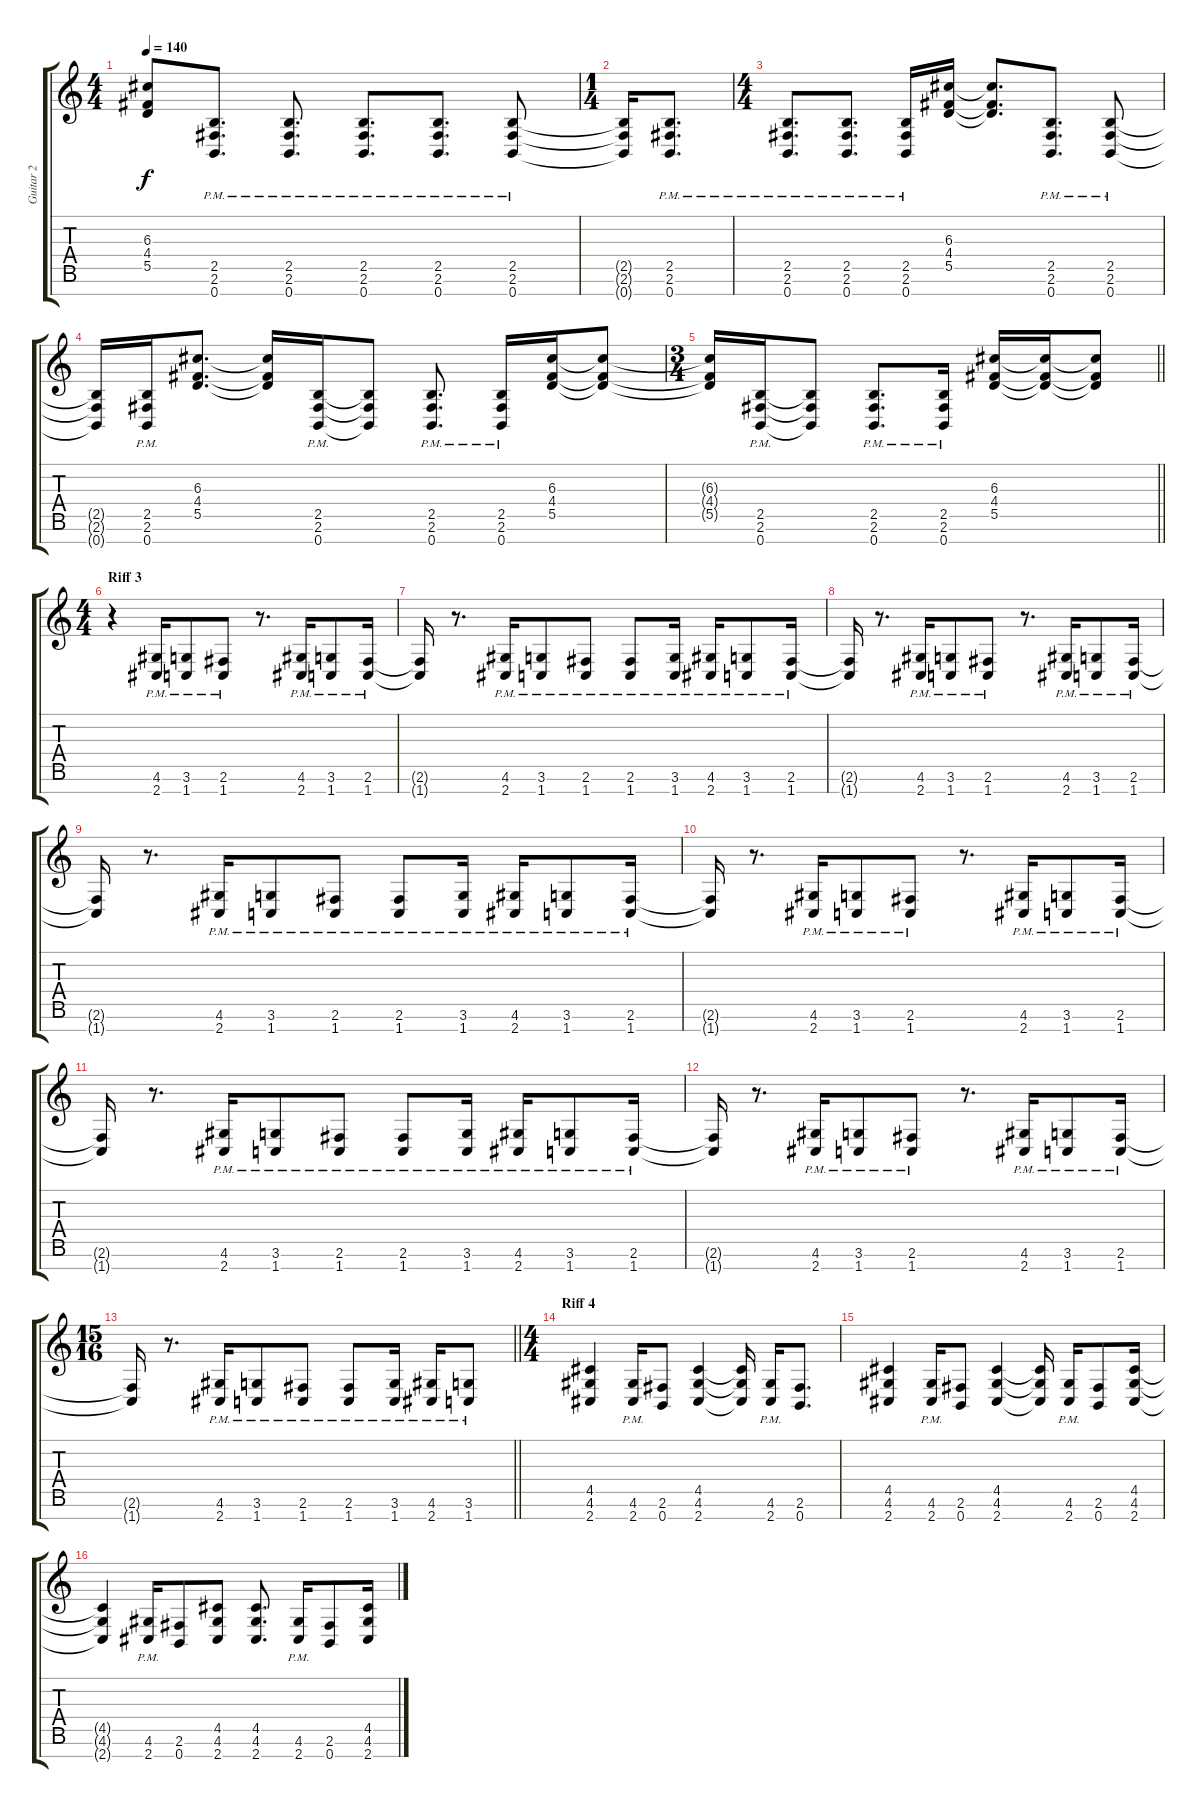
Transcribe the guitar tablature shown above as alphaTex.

\track ("Guitar 2" "Guitar 2") {instrument distortionguitar}
\staff {score tabs}
\tuning (E4 B3 G3 D3 A2 E2 B1) {hide}
\ts (4 4)
\tempo 140
\clef g2
\ks c
(6.3{t} 4.4{t} 5.5{t}).8{dy f} (2.5{pm} 2.6{pm} 0.7{pm}).8{d} (2.5{pm} 2.6{pm} 0.7{pm}).8{d} (2.5{pm} 2.6{pm} 0.7{pm}).8{d} (2.5{pm} 2.6{pm} 0.7{pm}).8{d} (2.5{pm} 2.6{pm} 0.7{pm}).8 |
\ts (1 4)
(2.5{t} 2.6{t} 0.7{t}).16 (2.5{pm} 2.6{pm} 0.7{pm}).8{d} |
\ts (4 4)
(2.5{pm} 2.6{pm} 0.7{pm}).8{d} (2.5{pm} 2.6{pm} 0.7{pm}).8{d} (2.5{pm} 2.6{pm} 0.7{pm}).16 (6.3 4.4 5.5).16 (6.3{t} 4.4{t} 5.5{t}).8{d} (2.5{pm} 2.6{pm} 0.7{pm}).8{d} (2.5{pm} 2.6{pm} 0.7{pm}).8 |
(2.5{t} 2.6{t} 0.7{t}).16 (2.5{pm} 2.6{pm} 0.7{pm}).16 (6.3 4.4 5.5).8{d} (6.3{t} 4.4{t} 5.5{t}).16 (2.5{pm} 2.6{pm} 0.7{pm}).16 (2.5{t} 2.6{t} 0.7{t}).8 (2.5{pm} 2.6{pm} 0.7{pm}).8{d} (2.5{pm} 2.6{pm} 0.7{pm}).16 (6.3 4.4 5.5).16 (6.3{t} 4.4{t} 5.5{t}).8 |
\ts (3 4)
\barLineRight lightlight
(6.3{t} 4.4{t} 5.5{t}).16 (2.5{pm} 2.6{pm} 0.7{pm}).16 (2.5{t} 2.6{t} 0.7{t}).8 (2.5{pm} 2.6{pm} 0.7{pm}).8{d} (2.5{pm} 2.6{pm} 0.7{pm}).16 (6.3 4.4 5.5).16 (6.3{t} 4.4{t} 5.5{t}).16 (6.3{t} 4.4{t} 5.5{t}).8 |
\ts (4 4)
\section ("" "Riff 3")
r.4 (4.6{pm} 2.7{pm}).16 (3.6{pm} 1.7{pm}).8 (2.6{pm} 1.7{pm}).8 r.8{d} (4.6{pm} 2.7{pm}).16 (3.6{pm} 1.7{pm}).8 (2.6{pm} 1.7{pm}).16 |
(2.6{t} 1.7{t}).16 r.8{d} (4.6{pm} 2.7{pm}).16 (3.6{pm} 1.7{pm}).8 (2.6{pm} 1.7{pm}).8 (2.6{pm} 1.7{pm}).8 (3.6{pm} 1.7{pm}).16 (4.6{pm} 2.7{pm}).16 (3.6{pm} 1.7{pm}).8 (2.6{pm} 1.7{pm}).16 |
(2.6{t} 1.7{t}).16 r.8{d} (4.6{pm} 2.7{pm}).16 (3.6{pm} 1.7{pm}).8 (2.6{pm} 1.7{pm}).8 r.8{d} (4.6{pm} 2.7{pm}).16 (3.6{pm} 1.7{pm}).8 (2.6{pm} 1.7{pm}).16 |
(2.6{t} 1.7{t}).16 r.8{d} (4.6{pm} 2.7{pm}).16 (3.6{pm} 1.7{pm}).8 (2.6{pm} 1.7{pm}).8 (2.6{pm} 1.7{pm}).8 (3.6{pm} 1.7{pm}).16 (4.6{pm} 2.7{pm}).16 (3.6{pm} 1.7{pm}).8 (2.6{pm} 1.7{pm}).16 |
(2.6{t} 1.7{t}).16 r.8{d} (4.6{pm} 2.7{pm}).16 (3.6{pm} 1.7{pm}).8 (2.6{pm} 1.7{pm}).8 r.8{d} (4.6{pm} 2.7{pm}).16 (3.6{pm} 1.7{pm}).8 (2.6{pm} 1.7{pm}).16 |
(2.6{t} 1.7{t}).16 r.8{d} (4.6{pm} 2.7{pm}).16 (3.6{pm} 1.7{pm}).8 (2.6{pm} 1.7{pm}).8 (2.6{pm} 1.7{pm}).8 (3.6{pm} 1.7{pm}).16 (4.6{pm} 2.7{pm}).16 (3.6{pm} 1.7{pm}).8 (2.6{pm} 1.7{pm}).16 |
(2.6{t} 1.7{t}).16 r.8{d} (4.6{pm} 2.7{pm}).16 (3.6{pm} 1.7{pm}).8 (2.6{pm} 1.7{pm}).8 r.8{d} (4.6{pm} 2.7{pm}).16 (3.6{pm} 1.7{pm}).8 (2.6{pm} 1.7{pm}).16 |
\ts (15 16)
\barLineRight lightlight
(2.6{t} 1.7{t}).16 r.8{d} (4.6{pm} 2.7{pm}).16 (3.6{pm} 1.7{pm}).8 (2.6{pm} 1.7{pm}).8 (2.6{pm} 1.7{pm}).8 (3.6{pm} 1.7{pm}).16 (4.6{pm} 2.7{pm}).16 (3.6{pm} 1.7{pm}).8 |
\ts (4 4)
\section ("" "Riff 4")
(4.5 4.6 2.7).4 (4.6{pm} 2.7{pm}).16 (2.6 0.7).8 (4.5 4.6 2.7).4 (4.5{t} 4.6{t} 2.7{t}).16 (4.6{pm} 2.7{pm}).16 (2.6 0.7).8{d} |
(4.5 4.6 2.7).4 (4.6{pm} 2.7{pm}).16 (2.6 0.7).8 (4.5 4.6 2.7).4 (4.5{t} 4.6{t} 2.7{t}).16 (4.6{pm} 2.7{pm}).16 (2.6 0.7).8 (4.5 4.6 2.7).16 |
(4.5{t} 4.6{t} 2.7{t}).4 (4.6{pm} 2.7{pm}).16 (2.6 0.7).8 (4.5 4.6 2.7).8 (4.5 4.6 2.7).8{d} (4.6{pm} 2.7{pm}).16 (2.6 0.7).8 (4.5 4.6 2.7).16
